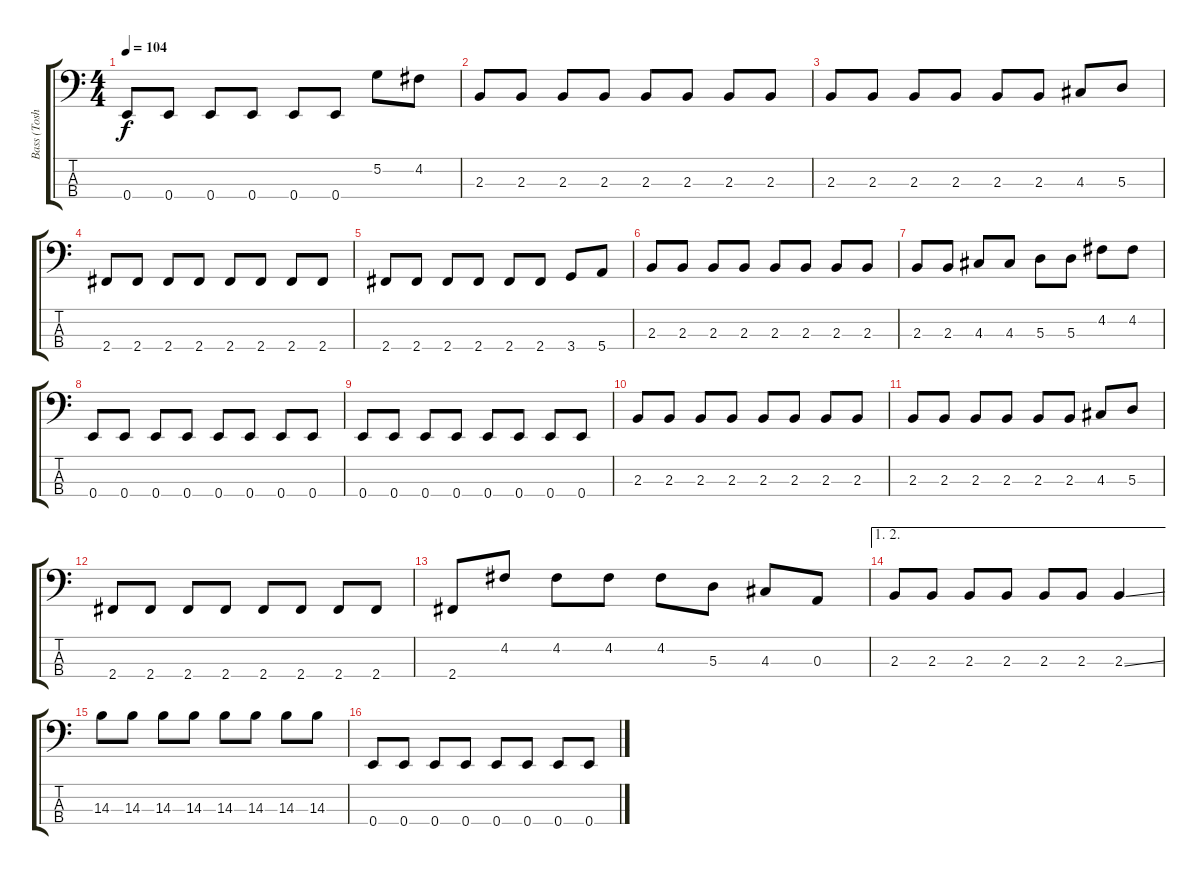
\track ("Bass (Toshiya)" "Bass (Tosh") {instrument electricbasspick}
\staff {score tabs}
\tuning (G2 D2 A1 E1) {hide}
\ts (4 4)
\tempo 104
\clef f4
\ks c
0.4.8{dy f} 0.4.8 0.4.8 0.4.8 0.4.8 0.4.8 5.2.8 4.2.8 |
2.3.8 2.3.8 2.3.8 2.3.8 2.3.8 2.3.8 2.3.8 2.3.8 |
2.3.8 2.3.8 2.3.8 2.3.8 2.3.8 2.3.8 4.3.8 5.3.8 |
2.4.8 2.4.8 2.4.8 2.4.8 2.4.8 2.4.8 2.4.8 2.4.8 |
2.4.8 2.4.8 2.4.8 2.4.8 2.4.8 2.4.8 3.4.8 5.4.8 |
2.3.8 2.3.8 2.3.8 2.3.8 2.3.8 2.3.8 2.3.8 2.3.8 |
2.3.8 2.3.8 4.3.8 4.3.8 5.3.8 5.3.8 4.2.8 4.2.8 |
0.4.8 0.4.8 0.4.8 0.4.8 0.4.8 0.4.8 0.4.8 0.4.8 |
0.4.8 0.4.8 0.4.8 0.4.8 0.4.8 0.4.8 0.4.8 0.4.8 |
2.3.8 2.3.8 2.3.8 2.3.8 2.3.8 2.3.8 2.3.8 2.3.8 |
2.3.8 2.3.8 2.3.8 2.3.8 2.3.8 2.3.8 4.3.8 5.3.8 |
2.4.8 2.4.8 2.4.8 2.4.8 2.4.8 2.4.8 2.4.8 2.4.8 |
2.4.8 4.2.8 4.2.8 4.2.8 4.2.8 5.3.8 4.3.8 0.3.8 |
\ae (1 2)
2.3.8 2.3.8 2.3.8 2.3.8 2.3.8 2.3.8 2.3{ss}.4 |
14.3.8 14.3.8 14.3.8 14.3.8 14.3.8 14.3.8 14.3.8 14.3.8 |
0.4.8 0.4.8 0.4.8 0.4.8 0.4.8 0.4.8 0.4.8 0.4.8
